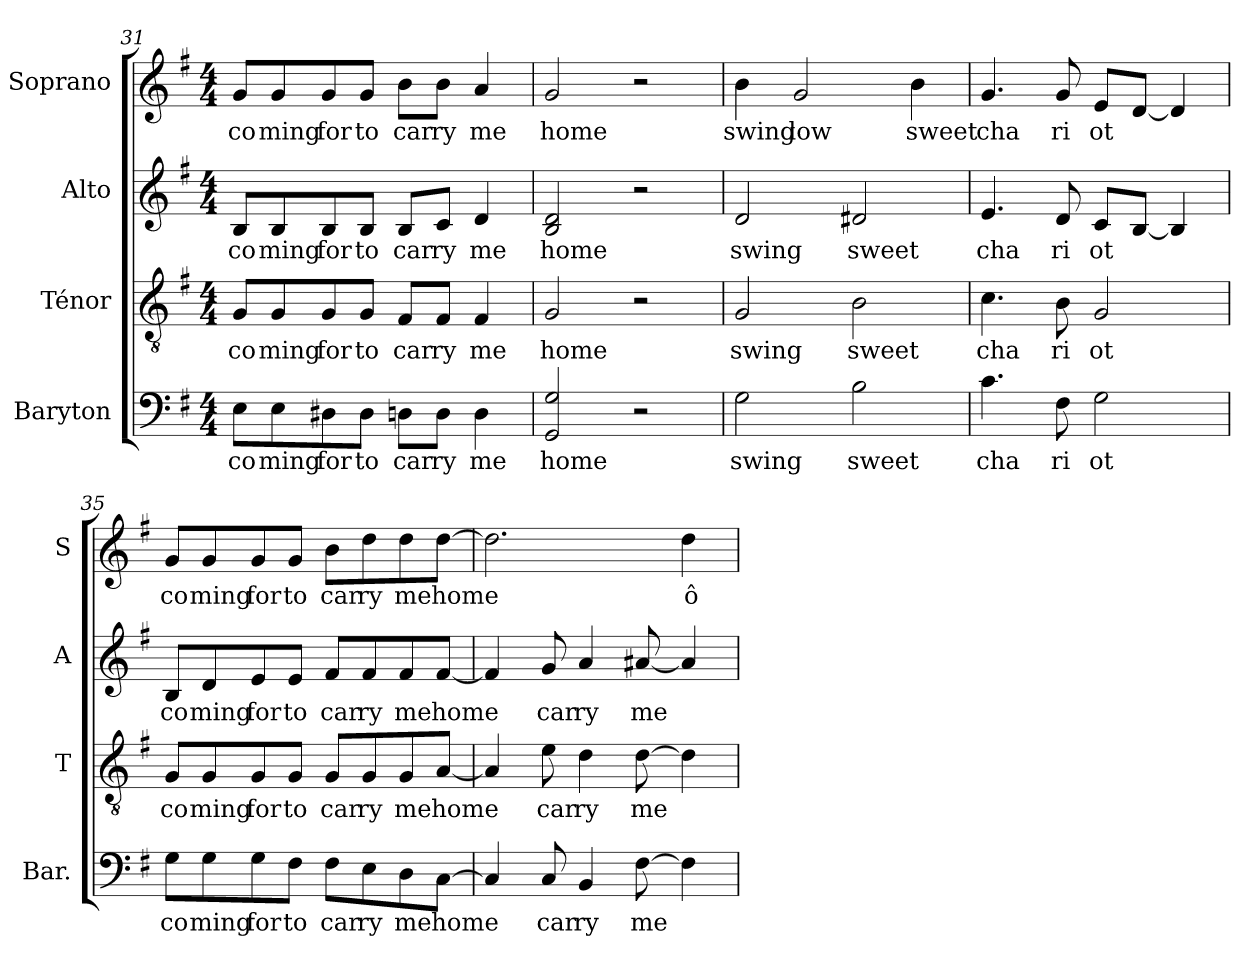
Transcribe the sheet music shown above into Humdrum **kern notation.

**kern	**text	**kern	**text	**kern	**text	**kern	**text
*part4	*part4	*part3	*part3	*part2	*part2	*part1	*part1
*staff4	*staff4	*staff3	*staff3	*staff2	*staff2	*staff1	*staff1
*I"Baryton	*	*I"Ténor	*	*I"Alto	*	*I"Soprano	*
*I'Bar.	*	*I'T	*	*I'A	*	*I'S	*
*clefF4	*	*clefGv2	*	*clefG2	*	*clefG2	*
*k[f#]	*	*k[f#]	*	*k[f#]	*	*k[f#]	*
*G:	*	*G:	*	*G:	*	*G:	*
*M4/4	*	*M4/4	*	*M4/4	*	*M4/4	*
=31	=31	=31	=31	=31	=31	=31	=31
!	!LO:LY:b	!	!	!	!	!	!
!	!	!	!LO:LY:b	!	!	!	!
!	!	!	!	!	!LO:LY:b	!	!
!	!	!	!	!	!	!	!LO:LY:b
8E\L	co	8G/L	co	8B/L	co	8g/L	co
!	!LO:LY:b	!	!	!	!	!	!
!	!	!	!LO:LY:b	!	!	!	!
!	!	!	!	!	!LO:LY:b	!	!
!	!	!	!	!	!	!	!LO:LY:b
8E\	ming	8G/	ming	8B/	ming	8g/	ming
!	!LO:LY:b	!	!	!	!	!	!
!	!	!	!LO:LY:b	!	!	!	!
!	!	!	!	!	!LO:LY:b	!	!
!	!	!	!	!	!	!	!LO:LY:b
8D#X\	for	8G/	for	8B/	for	8g/	for
!	!LO:LY:b	!	!	!	!	!	!
!	!	!	!LO:LY:b	!	!	!	!
!	!	!	!	!	!LO:LY:b	!	!
!	!	!	!	!	!	!	!LO:LY:b
8D#\J	to	8G/J	to	8B/J	to	8g/J	to
!	!LO:LY:b	!	!	!	!	!	!
!	!	!	!LO:LY:b	!	!	!	!
!	!	!	!	!	!LO:LY:b	!	!
!	!	!	!	!	!	!	!LO:LY:b
8Dn\L	car	8F#/L	car	8B/L	car	8b\L	car
!	!LO:LY:b	!	!	!	!	!	!
!	!	!	!LO:LY:b	!	!	!	!
!	!	!	!	!	!LO:LY:b	!	!
!	!	!	!	!	!	!	!LO:LY:b
8D\J	ry	8F#/J	ry	8c/J	ry	8b\J	ry
!	!LO:LY:b	!	!	!	!	!	!
!	!	!	!LO:LY:b	!	!	!	!
!	!	!	!	!	!LO:LY:b	!	!
!	!	!	!	!	!	!	!LO:LY:b
4D\	me	4F#/	me	4d/	me	4a/	me
=32	=32	=32	=32	=32	=32	=32	=32
!	!LO:LY:b	!	!	!	!	!	!
!	!	!	!LO:LY:b	!	!	!	!
!	!	!	!	!	!LO:LY:b	!	!
!	!	!	!	!	!	!	!LO:LY:b
2GG/ 2G/	home	2G/	home	2B/ 2d/	home	2g/	home
2r	.	2r	.	2r	.	2r	.
!!LO:LB:g=z
=33	=33	=33	=33	=33	=33	=33	=33
!	!LO:LY:b	!	!	!	!	!	!
!	!	!	!LO:LY:b	!	!	!	!
!	!	!	!	!	!LO:LY:b	!	!
!	!	!	!	!	!	!	!LO:LY:b
2G\	swing	2G/	swing	2d/	swing	4b\	swing
!	!	!	!	!	!	!	!LO:LY:b
.	.	.	.	.	.	2g/	low
!	!LO:LY:b	!	!	!	!	!	!
!	!	!	!LO:LY:b	!	!	!	!
!	!	!	!	!	!LO:LY:b	!	!
2B\	sweet	2B\	sweet	2d#X/	sweet	.	.
!	!	!	!	!	!	!	!LO:LY:b
.	.	.	.	.	.	4b\	sweet
=34	=34	=34	=34	=34	=34	=34	=34
!	!LO:LY:b	!	!	!	!	!	!
!	!	!	!LO:LY:b	!	!	!	!
!	!	!	!	!	!LO:LY:b	!	!
!	!	!	!	!	!	!	!LO:LY:b
4.c\	cha	4.c\	cha	4.e/	cha	4.g/	cha
!	!LO:LY:b	!	!	!	!	!	!
!	!	!	!LO:LY:b	!	!	!	!
!	!	!	!	!	!LO:LY:b	!	!
!	!	!	!	!	!	!	!LO:LY:b
8F#\	ri	8B\	ri	8d/	ri	8g/	ri
!	!LO:LY:b	!	!	!	!	!	!
!	!	!	!LO:LY:b	!	!	!	!
!	!	!	!	!	!LO:LY:b	!	!
!	!	!	!	!	!	!	!LO:LY:b
2G\	ot	2G/	ot	8c/L	ot	8e/L	ot
.	.	.	.	[8B/J	.	[8d/J	.
.	.	.	.	4B/]	.	4d/]	.
=35	=35	=35	=35	=35	=35	=35	=35
!	!LO:LY:b	!	!	!	!	!	!
!	!	!	!LO:LY:b	!	!	!	!
!	!	!	!	!	!LO:LY:b	!	!
!	!	!	!	!	!	!	!LO:LY:b
8G\L	co	8G/L	co	8B/L	co	8g/L	co
!	!LO:LY:b	!	!	!	!	!	!
!	!	!	!LO:LY:b	!	!	!	!
!	!	!	!	!	!LO:LY:b	!	!
!	!	!	!	!	!	!	!LO:LY:b
8G\	ming	8G/	ming	8d/	ming	8g/	ming
!	!LO:LY:b	!	!	!	!	!	!
!	!	!	!LO:LY:b	!	!	!	!
!	!	!	!	!	!LO:LY:b	!	!
!	!	!	!	!	!	!	!LO:LY:b
8G\	for	8G/	for	8e/	for	8g/	for
!	!LO:LY:b	!	!	!	!	!	!
!	!	!	!LO:LY:b	!	!	!	!
!	!	!	!	!	!LO:LY:b	!	!
!	!	!	!	!	!	!	!LO:LY:b
8F#\J	to	8G/J	to	8e/J	to	8g/J	to
!	!LO:LY:b	!	!	!	!	!	!
!	!	!	!LO:LY:b	!	!	!	!
!	!	!	!	!	!LO:LY:b	!	!
!	!	!	!	!	!	!	!LO:LY:b
8F#\L	car	8G/L	car	8f#/L	car	8b\L	car
!	!LO:LY:b	!	!	!	!	!	!
!	!	!	!LO:LY:b	!	!	!	!
!	!	!	!	!	!LO:LY:b	!	!
!	!	!	!	!	!	!	!LO:LY:b
8E\	ry	8G/	ry	8f#/	ry	8dd\	ry
!	!LO:LY:b	!	!	!	!	!	!
!	!	!	!LO:LY:b	!	!	!	!
!	!	!	!	!	!LO:LY:b	!	!
!	!	!	!	!	!	!	!LO:LY:b
8D\	me	8G/	me	8f#/	me	8dd\	me
!	!LO:LY:b	!	!	!	!	!	!
!	!	!	!LO:LY:b	!	!	!	!
!	!	!	!	!	!LO:LY:b	!	!
!	!	!	!	!	!	!	!LO:LY:b
[8C\J	home	[8A/J	home	[8f#/J	home	[8dd\J	home
=36	=36	=36	=36	=36	=36	=36	=36
4C/]	.	4A/]	.	4f#/]	.	2.dd\]	.
!	!LO:LY:b	!	!	!	!	!	!
!	!	!	!LO:LY:b	!	!	!	!
!	!	!	!	!	!LO:LY:b	!	!
8C/	car	8e\	car	8g/	car	.	.
!	!LO:LY:b	!	!	!	!	!	!
!	!	!	!LO:LY:b	!	!	!	!
!	!	!	!	!	!LO:LY:b	!	!
4BB/	ry	4d\	ry	4a/	ry	.	.
!	!LO:LY:b	!	!	!	!	!	!
!	!	!	!LO:LY:b	!	!	!	!
!	!	!	!	!	!LO:LY:b	!	!
[8F#\	me	[8d\	me	[8a#X/	me	.	.
!	!	!	!	!	!	!	!LO:LY:b
4F#\]	.	4d\]	.	4a#/]	.	4dd\	ô
=	=	=	=	=	=	=	=
*-	*-	*-	*-	*-	*-	*-	*-
